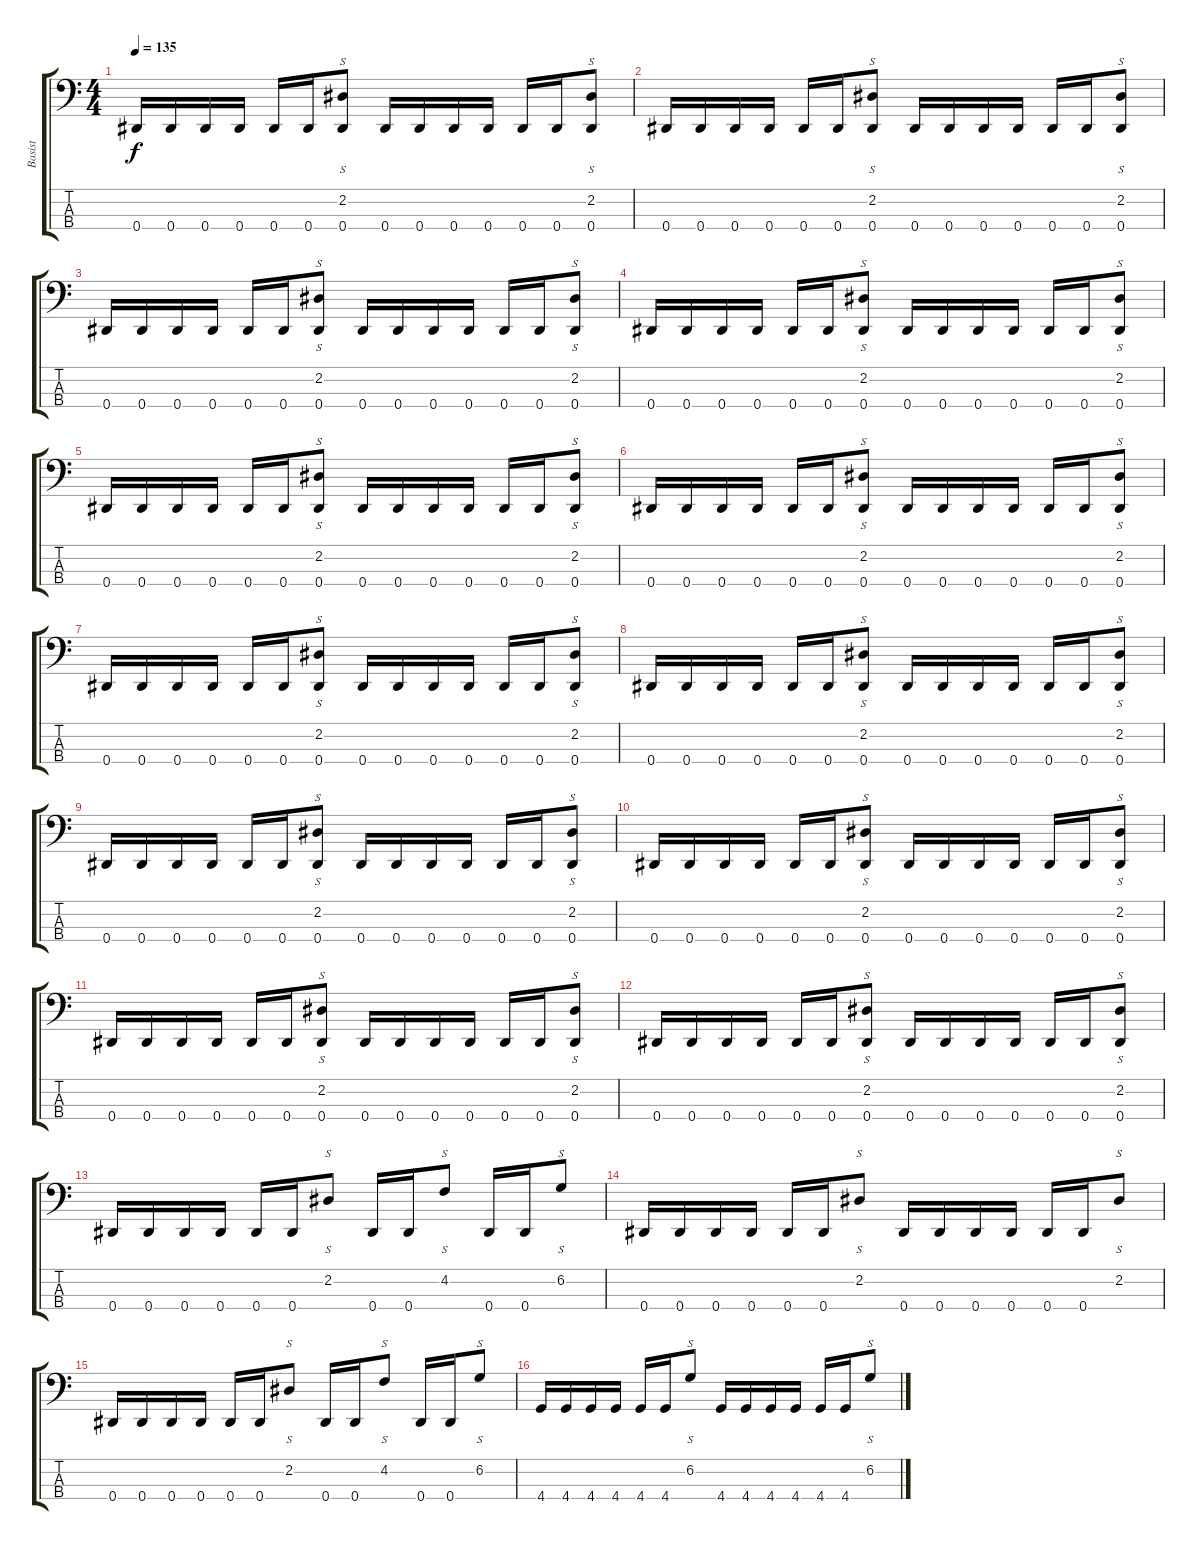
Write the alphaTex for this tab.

\track ("Basist" "Basist") {instrument electricbassfinger}
\staff {score tabs}
\tuning (Gb2 Db2 Ab1 Eb1) {hide}
\ts (4 4)
\tempo 135
\clef f4
\ks c
0.4.16{dy f} 0.4.16 0.4.16 0.4.16 0.4.16 0.4.16 (2.2 0.4).8{s} 0.4.16 0.4.16 0.4.16 0.4.16 0.4.16 0.4.16 (2.2 0.4).8{s} |
0.4.16 0.4.16 0.4.16 0.4.16 0.4.16 0.4.16 (2.2 0.4).8{s} 0.4.16 0.4.16 0.4.16 0.4.16 0.4.16 0.4.16 (2.2 0.4).8{s} |
0.4.16 0.4.16 0.4.16 0.4.16 0.4.16 0.4.16 (2.2 0.4).8{s} 0.4.16 0.4.16 0.4.16 0.4.16 0.4.16 0.4.16 (2.2 0.4).8{s} |
0.4.16 0.4.16 0.4.16 0.4.16 0.4.16 0.4.16 (2.2 0.4).8{s} 0.4.16 0.4.16 0.4.16 0.4.16 0.4.16 0.4.16 (2.2 0.4).8{s} |
0.4.16 0.4.16 0.4.16 0.4.16 0.4.16 0.4.16 (2.2 0.4).8{s} 0.4.16 0.4.16 0.4.16 0.4.16 0.4.16 0.4.16 (2.2 0.4).8{s} |
0.4.16 0.4.16 0.4.16 0.4.16 0.4.16 0.4.16 (2.2 0.4).8{s} 0.4.16 0.4.16 0.4.16 0.4.16 0.4.16 0.4.16 (2.2 0.4).8{s} |
0.4.16 0.4.16 0.4.16 0.4.16 0.4.16 0.4.16 (2.2 0.4).8{s} 0.4.16 0.4.16 0.4.16 0.4.16 0.4.16 0.4.16 (2.2 0.4).8{s} |
0.4.16 0.4.16 0.4.16 0.4.16 0.4.16 0.4.16 (2.2 0.4).8{s} 0.4.16 0.4.16 0.4.16 0.4.16 0.4.16 0.4.16 (2.2 0.4).8{s} |
0.4.16 0.4.16 0.4.16 0.4.16 0.4.16 0.4.16 (2.2 0.4).8{s} 0.4.16 0.4.16 0.4.16 0.4.16 0.4.16 0.4.16 (2.2 0.4).8{s} |
0.4.16 0.4.16 0.4.16 0.4.16 0.4.16 0.4.16 (2.2 0.4).8{s} 0.4.16 0.4.16 0.4.16 0.4.16 0.4.16 0.4.16 (2.2 0.4).8{s} |
0.4.16 0.4.16 0.4.16 0.4.16 0.4.16 0.4.16 (2.2 0.4).8{s} 0.4.16 0.4.16 0.4.16 0.4.16 0.4.16 0.4.16 (2.2 0.4).8{s} |
0.4.16 0.4.16 0.4.16 0.4.16 0.4.16 0.4.16 (2.2 0.4).8{s} 0.4.16 0.4.16 0.4.16 0.4.16 0.4.16 0.4.16 (2.2 0.4).8{s} |
0.4.16 0.4.16 0.4.16 0.4.16 0.4.16 0.4.16 2.2.8{s} 0.4.16 0.4.16 4.2.8{s} 0.4.16 0.4.16 6.2.8{s} |
0.4.16 0.4.16 0.4.16 0.4.16 0.4.16 0.4.16 2.2.8{s} 0.4.16 0.4.16 0.4.16 0.4.16 0.4.16 0.4.16 2.2.8{s} |
0.4.16 0.4.16 0.4.16 0.4.16 0.4.16 0.4.16 2.2.8{s} 0.4.16 0.4.16 4.2.8{s} 0.4.16 0.4.16 6.2.8{s} |
4.4.16 4.4.16 4.4.16 4.4.16 4.4.16 4.4.16 6.2.8{s} 4.4.16 4.4.16 4.4.16 4.4.16 4.4.16 4.4.16 6.2.8{s}
